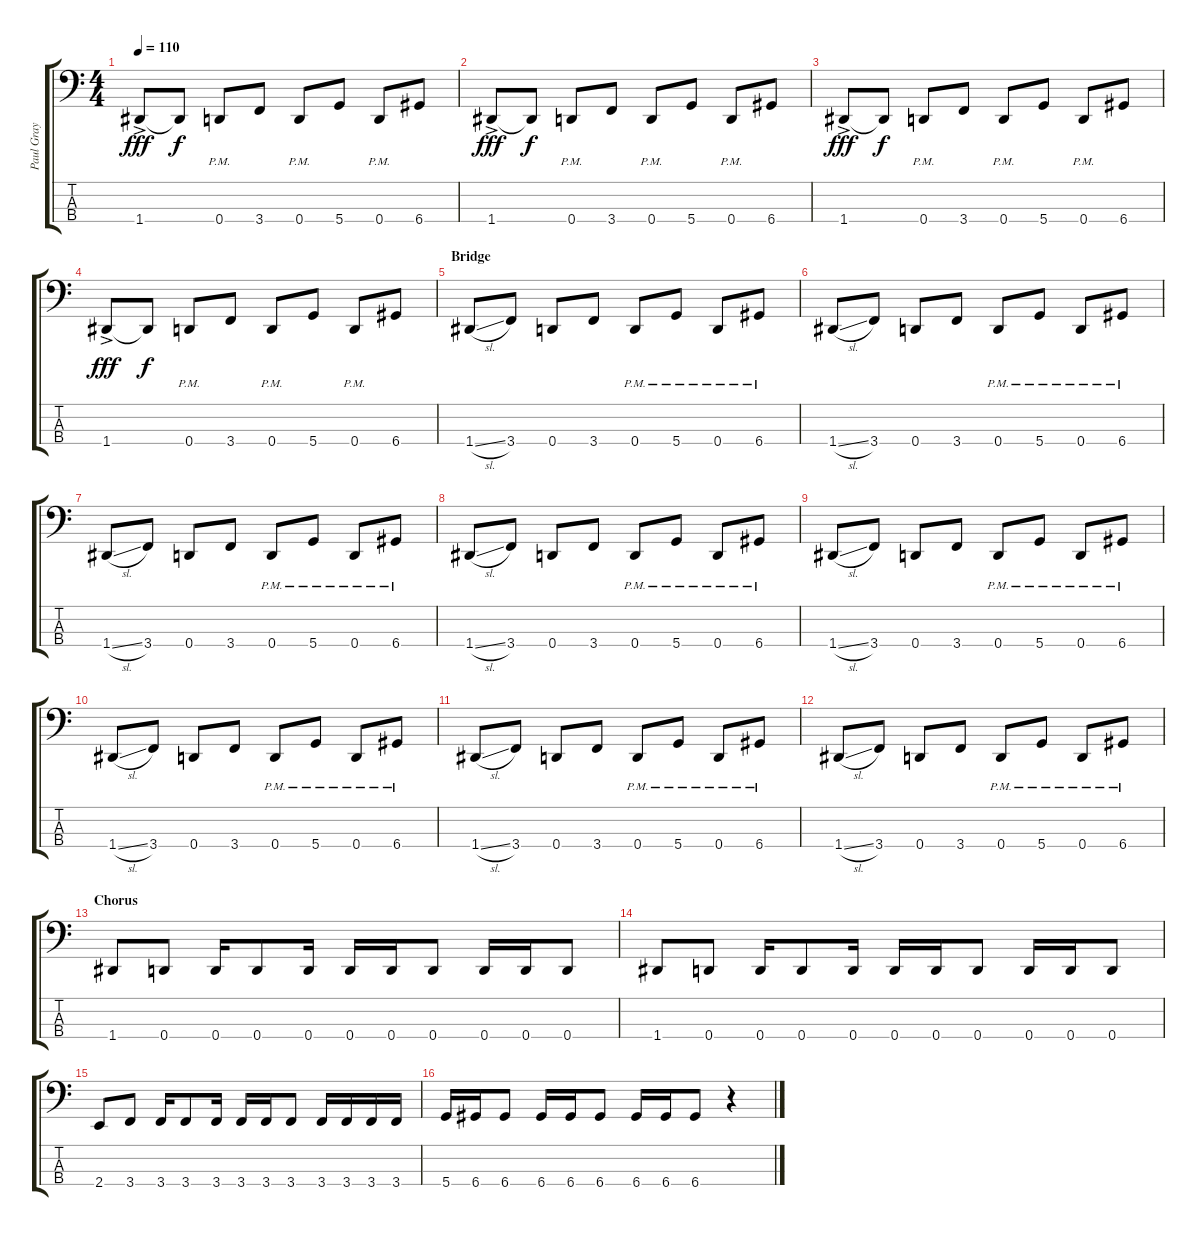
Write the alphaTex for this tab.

\track ("Paul Gray" "Paul Gray") {instrument electricbasspick}
\staff {score tabs}
\tuning (G2 D2 A1 D1) {hide}
\ts (4 4)
\tempo 110
\clef f4
\ks c
1.4{ac}.8{dy fff} 1.4{t}.8{dy f} 0.4{pm}.8 3.4.8 0.4{pm}.8 5.4.8 0.4{pm}.8 6.4.8 |
1.4{ac}.8{dy fff} 1.4{t}.8{dy f} 0.4{pm}.8 3.4.8 0.4{pm}.8 5.4.8 0.4{pm}.8 6.4.8 |
1.4{ac}.8{dy fff} 1.4{t}.8{dy f} 0.4{pm}.8 3.4.8 0.4{pm}.8 5.4.8 0.4{pm}.8 6.4.8 |
1.4{ac}.8{dy fff} 1.4{t}.8{dy f} 0.4{pm}.8 3.4.8 0.4{pm}.8 5.4.8 0.4{pm}.8 6.4.8 |
\section ("" "Bridge")
1.4{sl}.8 3.4.8 0.4.8 3.4.8 0.4{pm}.8 5.4{pm}.8 0.4{pm}.8 6.4{pm}.8 |
1.4{sl}.8 3.4.8 0.4.8 3.4.8 0.4{pm}.8 5.4{pm}.8 0.4{pm}.8 6.4{pm}.8 |
1.4{sl}.8 3.4.8 0.4.8 3.4.8 0.4{pm}.8 5.4{pm}.8 0.4{pm}.8 6.4{pm}.8 |
1.4{sl}.8 3.4.8 0.4.8 3.4.8 0.4{pm}.8 5.4{pm}.8 0.4{pm}.8 6.4{pm}.8 |
1.4{sl}.8 3.4.8 0.4.8 3.4.8 0.4{pm}.8 5.4{pm}.8 0.4{pm}.8 6.4{pm}.8 |
1.4{sl}.8 3.4.8 0.4.8 3.4.8 0.4{pm}.8 5.4{pm}.8 0.4{pm}.8 6.4{pm}.8 |
1.4{sl}.8 3.4.8 0.4.8 3.4.8 0.4{pm}.8 5.4{pm}.8 0.4{pm}.8 6.4{pm}.8 |
1.4{sl}.8 3.4.8 0.4.8 3.4.8 0.4{pm}.8 5.4{pm}.8 0.4{pm}.8 6.4{pm}.8 |
\section ("" "Chorus")
1.4.8 0.4.8 0.4.16 0.4.8 0.4.16 0.4.16 0.4.16 0.4.8 0.4.16 0.4.16 0.4.8 |
1.4.8 0.4.8 0.4.16 0.4.8 0.4.16 0.4.16 0.4.16 0.4.8 0.4.16 0.4.16 0.4.8 |
2.4.8 3.4.8 3.4.16 3.4.8 3.4.16 3.4.16 3.4.16 3.4.8 3.4.16 3.4.16 3.4.16 3.4.16 |
5.4.16 6.4.16 6.4.8 6.4.16 6.4.16 6.4.8 6.4.16 6.4.16 6.4.8 r.4
